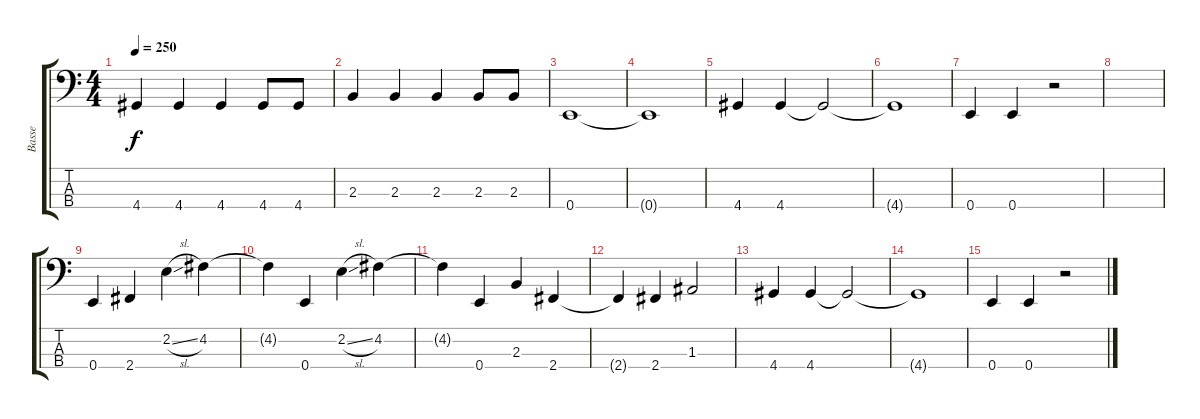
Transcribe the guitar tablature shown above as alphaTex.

\track ("Basse" "Basse") {instrument electricbasspick}
\staff {score tabs}
\tuning (G2 D2 A1 E1) {hide}
\ts (4 4)
\tempo 250
\clef f4
\ks c
4.4.4{dy f} 4.4.4 4.4.4 4.4.8 4.4.8 |
2.3.4 2.3.4 2.3.4 2.3.8 2.3.8 |
0.4.1 |
0.4{t}.1 |
4.4.4 4.4.4 4.4{t}.2 |
4.4{t}.1 |
0.4.4 0.4.4 r.2 |
|
0.4.4 2.4.4 2.2{sl}.4 4.2.4 |
4.2{t}.4 0.4.4 2.2{sl}.4 4.2.4 |
4.2{t}.4 0.4.4 2.3.4 2.4.4 |
2.4{t}.4 2.4.4 1.3.2 |
4.4.4 4.4.4 4.4{t}.2 |
4.4{t}.1 |
0.4.4 0.4.4 r.2
